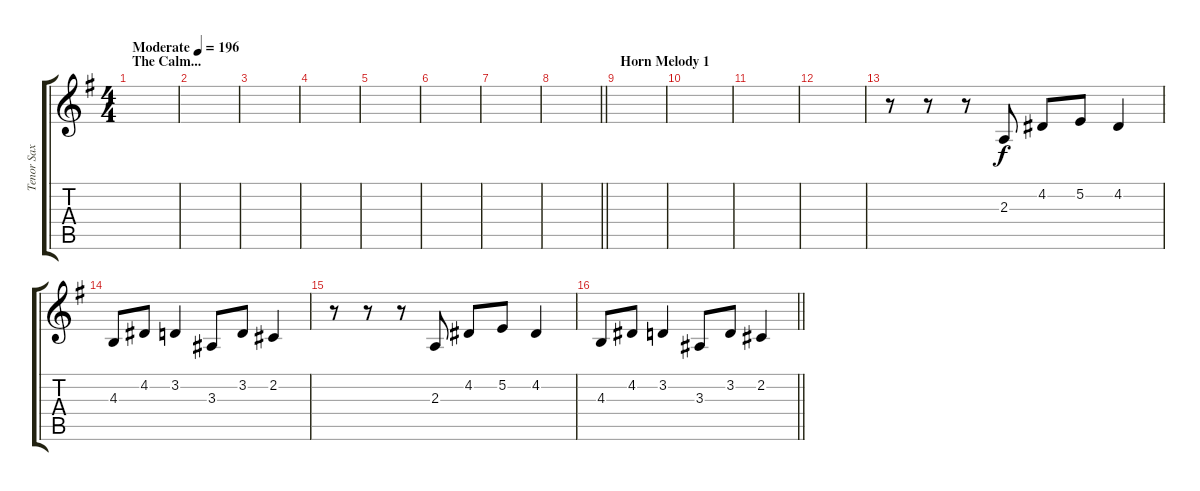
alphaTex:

\track ("Tenor Sax" "Tenor Sax") {instrument tenorsax}
\staff {score tabs}
\tuning (E4 B3 G3 D3 A2 E2) {hide}
\ts (4 4)
\section ("" "The Calm...")
\tempo (196 "Moderate")
\clef g2
\ks eminor
|
|
|
|
|
|
|
\barLineRight lightlight
|
\section ("" "Horn Melody 1")
|
|
|
|
r.8 r.8 r.8 2.3.8 4.2.8 5.2.8 4.2.4 |
4.3.8 4.2.8 3.2.4 3.3.8 3.2.8 2.2.4 |
r.8 r.8 r.8 2.3.8 4.2.8 5.2.8 4.2.4 |
\barLineRight lightlight
4.3.8 4.2.8 3.2.4 3.3.8 3.2.8 2.2.4
